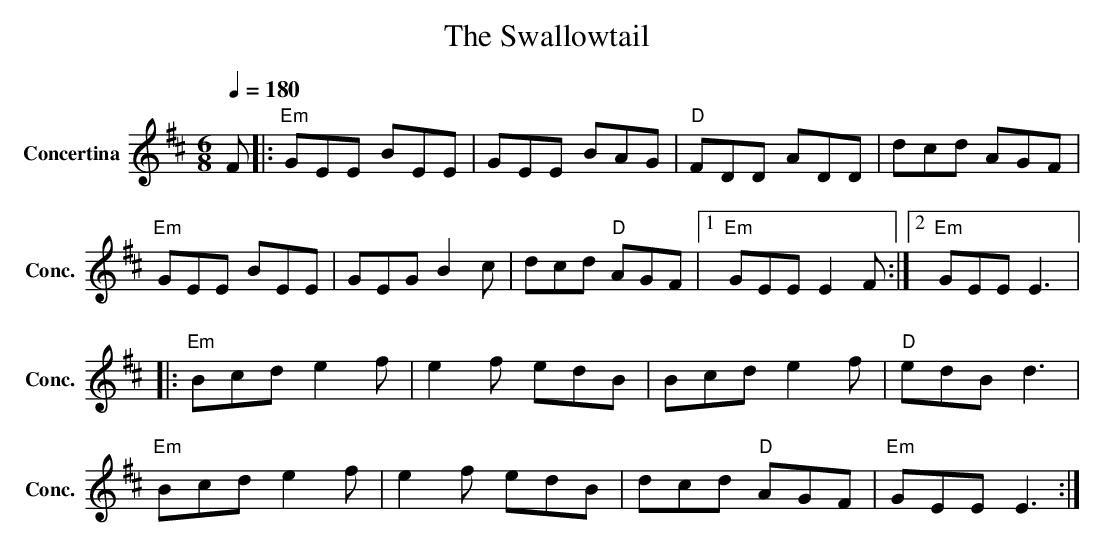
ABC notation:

X:1
T:The Swallowtail
L:1/8
Q:1/4=180
M:6/8
K:D
V:1 treble nm="Concertina" snm="Conc."
V:1
 F |:"Em" GEE BEE | GEE BAG |"D" FDD ADD | dcd AGF |$"Em" GEE BEE | GEG B2 c | dcd"D" AGF |1 %8
"Em" GEE E2 F :|2"Em" GEE E3 |:$"Em" Bcd e2 f | e2 f edB | Bcd e2 f |"D" edB d3 |$"Em" Bcd e2 f | %15
 e2 f edB | dcd"D" AGF |"Em" GEE E3 :| %18
